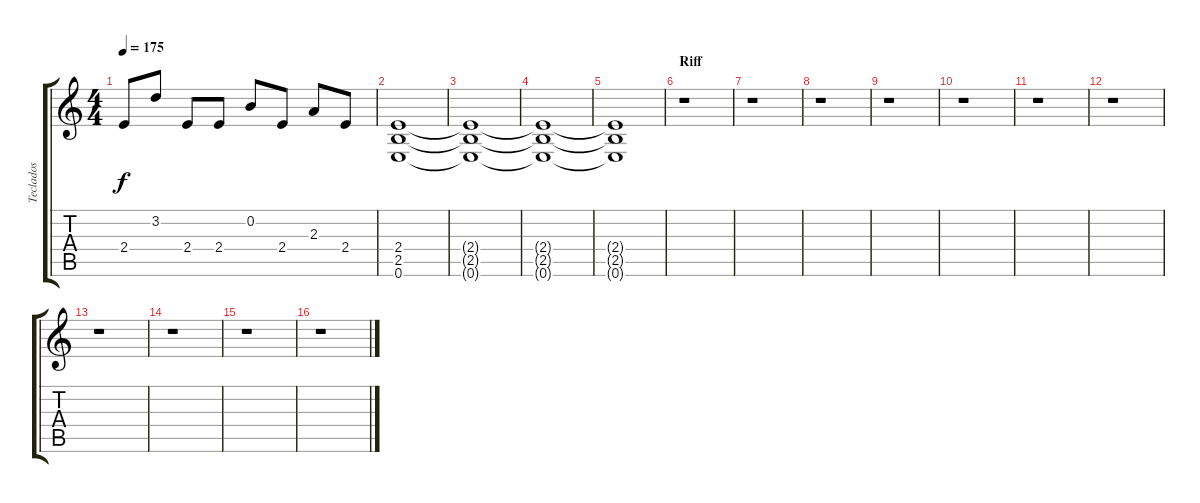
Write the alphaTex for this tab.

\track ("Teclados" "Teclados") {instrument stringensemble2}
\staff {score tabs}
\tuning (E5 B4 G4 D4 A3 E3) {hide}
\ts (4 4)
\tempo 175
\clef g2
\ks c
2.4.8{dy f} 3.2.8 2.4.8 2.4.8 0.2.8 2.4.8 2.3.8 2.4.8 |
(2.4 2.5 0.6).1 |
(2.4{t} 2.5{t} 0.6{t}).1 |
(2.4{t} 2.5{t} 0.6{t}).1 |
(2.4{t} 2.5{t} 0.6{t}).1 |
\section ("" "Riff")
r.1 |
r.1 |
r.1 |
r.1 |
r.1 |
r.1 |
r.1 |
r.1 |
r.1 |
r.1 |
r.1
